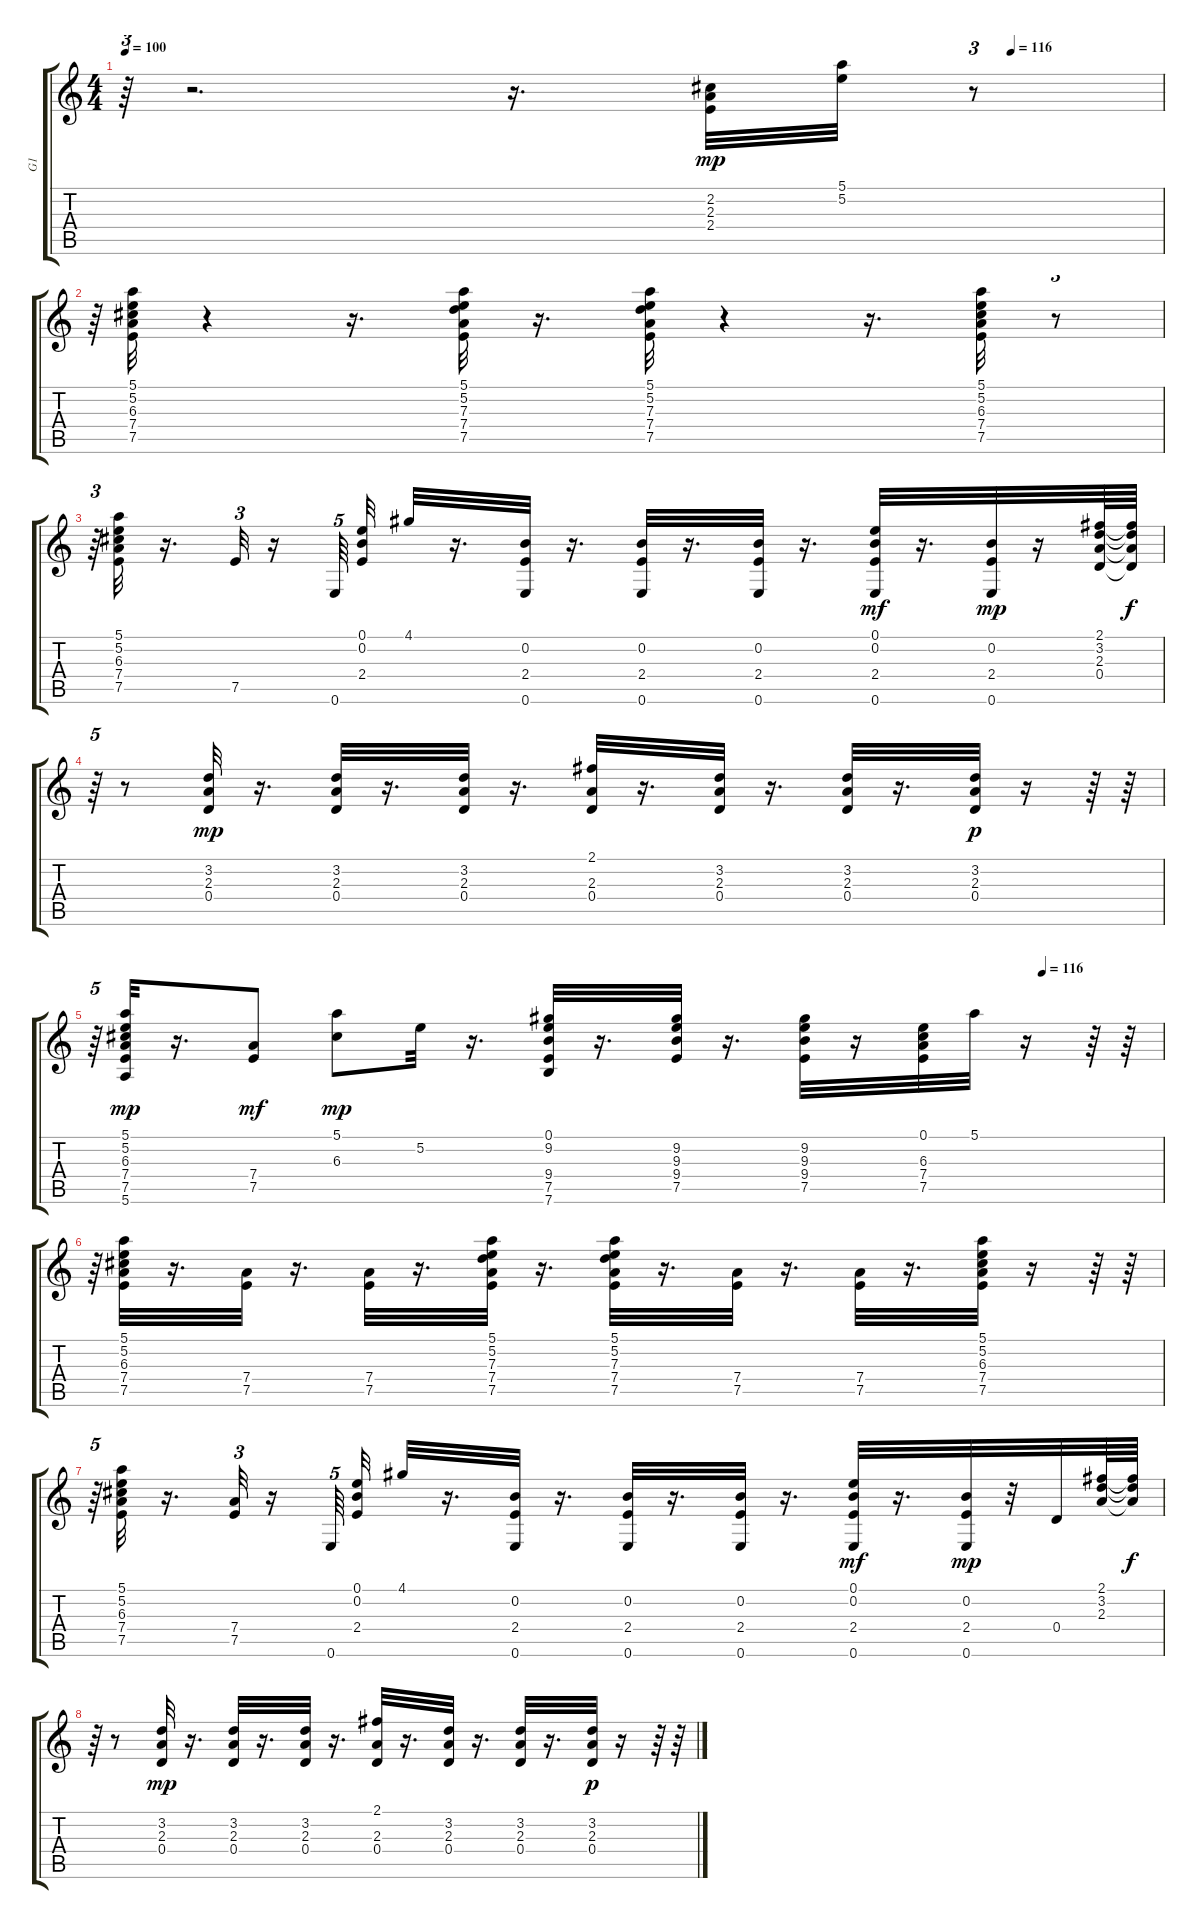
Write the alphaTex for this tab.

\track ("G1" "G1") {instrument acousticguitarsteel}
\staff {score tabs}
\tuning (E4 B3 G3 D3 A2 E2) {hide}
\ts (4 4)
\tempo 100
\tempo (116 0.8541666666666666)
\clef g2
\ks c
r.64{tu (3 2) dy f} r.2{d} r.16{d} (2.2 2.3 2.4).32{dy mp} (5.1 5.2).32 r.8{tu (3 2)} |
r.64{tu (3 2)} (5.1 5.2 6.3 7.4 7.5).32 r.4 r.16{d} (5.1 5.2 7.3 7.4 7.5).32 r.16{d} (5.1 5.2 7.3 7.4 7.5).32 r.4 r.16{d} (5.1 5.2 6.3 7.4 7.5).32 r.8{tu (3 2)} |
r.64{tu (3 2)} (5.1 5.2 6.3 7.4 7.5).32 r.16{d} 7.5.32{tu (3 2)} r.16 0.6.64{tu (5 4)} (0.1 0.2 2.4).32 4.1.32 r.16{d} (0.2 2.4 0.6).32 r.16{d} (0.2 2.4 0.6).32 r.16{d} (0.2 2.4 0.6).32 r.16{d} (0.1 0.2 2.4 0.6).32{dy mf} r.16{d} (0.2 2.4 0.6).32{dy mp} r.16 (2.1 3.2 2.3 0.4).64 (2.1{t} 3.2{t} 2.3{t} 0.4{t}).64{dy f} |
r.64{tu (5 4)} r.8 (3.2 2.3 0.4).32{dy mp} r.16{d} (3.2 2.3 0.4).32 r.16{d} (3.2 2.3 0.4).32 r.16{d} (2.1 2.3 0.4).32 r.16{d} (3.2 2.3 0.4).32 r.16{d} (3.2 2.3 0.4).32 r.16{d} (3.2 2.3 0.4).32{dy p} r.16 r.64 r.64 |
\tempo (116 0.8875)
r.64{tu (5 4)} (5.1 5.2 6.3 7.4 7.5 5.6).32{dy mp} r.16{d} (7.4 7.5).8{dy mf} (5.1 6.3).8{dy mp} 5.2.32 r.16{d} (0.1 9.2 9.4 7.5 7.6).32 r.16{d} (9.2 9.3 9.4 7.5).32 r.16{d} (9.2 9.3 9.4 7.5).32 r.16 (0.1 6.3 7.4 7.5).32 5.1.32 r.16 r.64 r.64 |
r.64{tu (5 4)} (5.1 5.2 6.3 7.4 7.5).32 r.16{d} (7.4 7.5).32 r.16{d} (7.4 7.5).32 r.16{d} (5.1 5.2 7.3 7.4 7.5).32 r.16{d} (5.1 5.2 7.3 7.4 7.5).32 r.16{d} (7.4 7.5).32 r.16{d} (7.4 7.5).32 r.16{d} (5.1 5.2 6.3 7.4 7.5).32 r.16 r.64 r.64 |
r.64{tu (5 4)} (5.1 5.2 6.3 7.4 7.5).32 r.16{d} (7.4 7.5).32{tu (3 2)} r.16 0.6.64{tu (5 4)} (0.1 0.2 2.4).32 4.1.32 r.16{d} (0.2 2.4 0.6).32 r.16{d} (0.2 2.4 0.6).32 r.16{d} (0.2 2.4 0.6).32 r.16{d} (0.1 0.2 2.4 0.6).32{dy mf} r.16{d} (0.2 2.4 0.6).32{dy mp} r.32 0.4.32 (2.1 3.2 2.3).64 (2.1{t} 3.2{t} 2.3{t}).64{dy f} |
r.64 r.8 (3.2 2.3 0.4).32{dy mp} r.16{d} (3.2 2.3 0.4).32 r.16{d} (3.2 2.3 0.4).32 r.16{d} (2.1 2.3 0.4).32 r.16{d} (3.2 2.3 0.4).32 r.16{d} (3.2 2.3 0.4).32 r.16{d} (3.2 2.3 0.4).32{dy p} r.16 r.64 r.64
